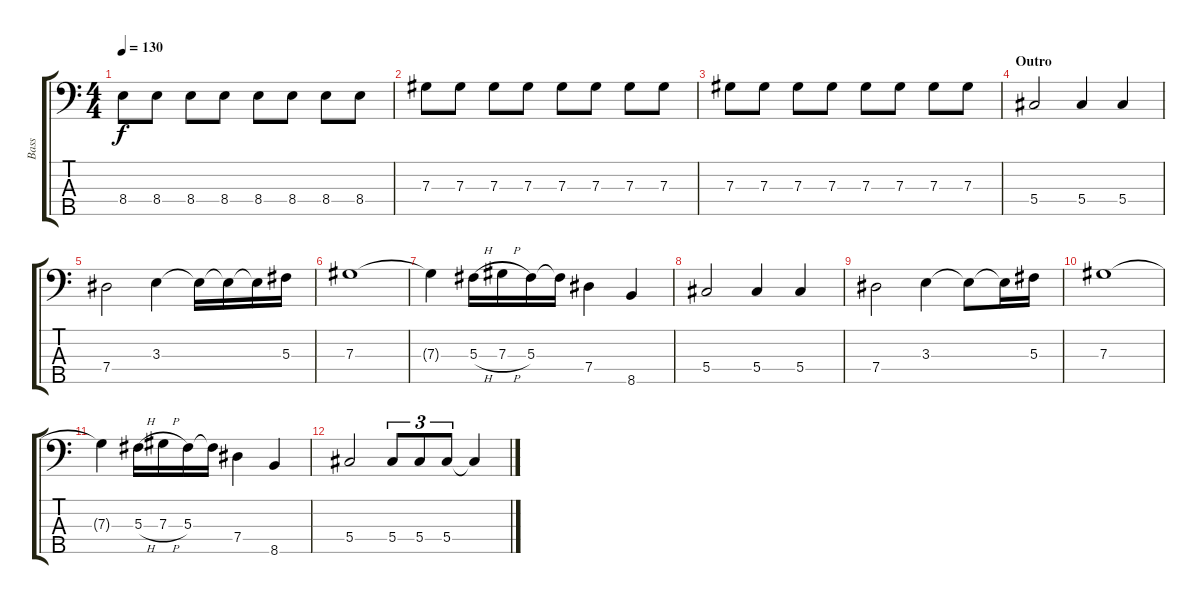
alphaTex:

\track ("Bass" "Bass") {instrument synthbass2}
\staff {score tabs}
\tuning (B2 Gb2 Db2 Ab1 Eb1) {hide}
\ts (4 4)
\tempo 130
\clef f4
\ks c
8.4.8{dy f} 8.4.8 8.4.8 8.4.8 8.4.8 8.4.8 8.4.8 8.4.8 |
7.3.8 7.3.8 7.3.8 7.3.8 7.3.8 7.3.8 7.3.8 7.3.8 |
7.3.8 7.3.8 7.3.8 7.3.8 7.3.8 7.3.8 7.3.8 7.3.8 |
\section ("" "Outro")
5.4.2 5.4.4 5.4.4 |
7.4.2 3.3.4 3.3{t}.16 3.3{t}.16 3.3{t}.16 5.3.16 |
7.3.1 |
7.3{t}.4 5.3{h}.16 7.3{h}.16 5.3.16 5.3{t}.16 7.4.4 8.5.4 |
5.4.2 5.4.4 5.4.4 |
7.4.2 3.3.4 3.3{t}.8 3.3{t}.16 5.3.16 |
7.3.1 |
7.3{t}.4 5.3{h}.16 7.3{h}.16 5.3.16 5.3{t}.16 7.4.4 8.5.4 |
5.4.2 5.4.8{tu (3 2)} 5.4.8{tu (3 2)} 5.4.8{tu (3 2)} 5.4{t}.4
